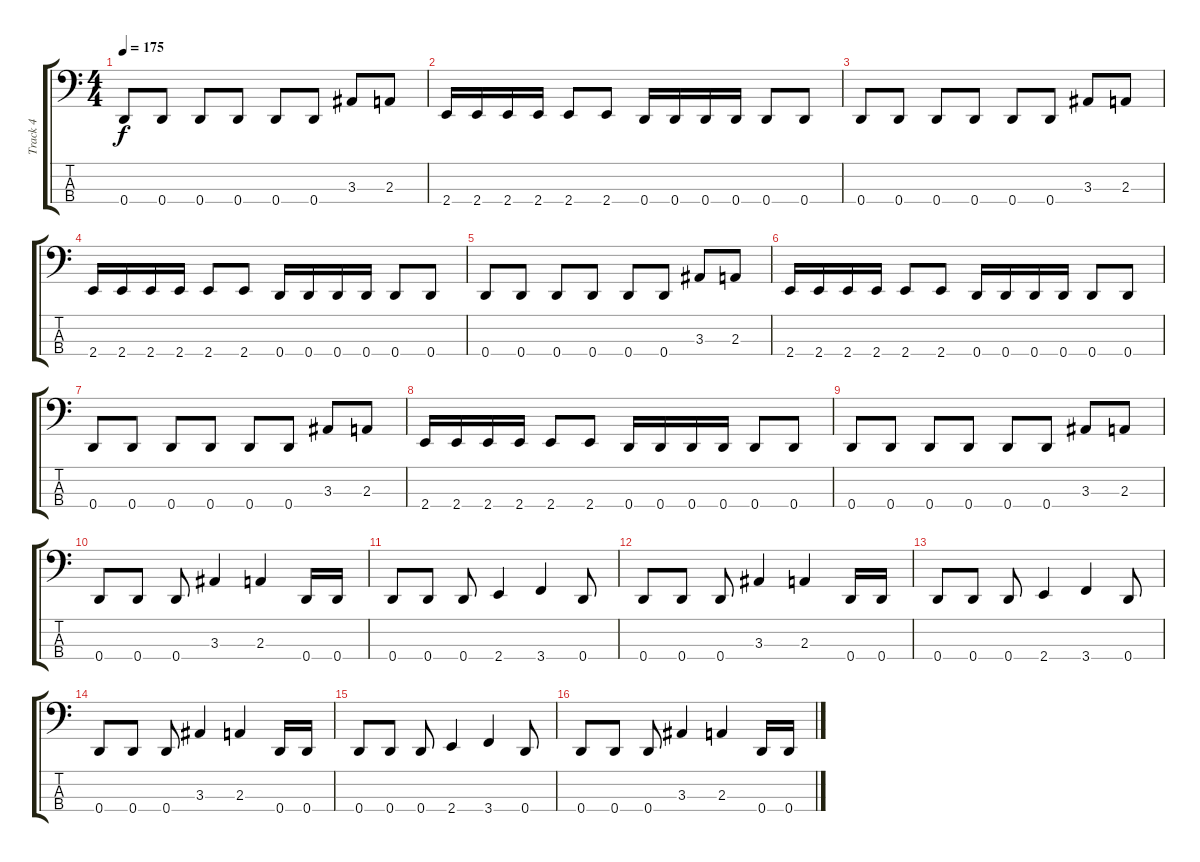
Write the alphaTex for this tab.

\track ("Track 4" "Track 4") {instrument electricbasspick}
\staff {score tabs}
\tuning (F2 C2 G1 D1) {hide}
\ts (4 4)
\tempo 175
\clef f4
\ks c
0.4.8{dy f} 0.4.8 0.4.8 0.4.8 0.4.8 0.4.8 3.3.8 2.3.8 |
2.4.16 2.4.16 2.4.16 2.4.16 2.4.8 2.4.8 0.4.16 0.4.16 0.4.16 0.4.16 0.4.8 0.4.8 |
0.4.8 0.4.8 0.4.8 0.4.8 0.4.8 0.4.8 3.3.8 2.3.8 |
2.4.16 2.4.16 2.4.16 2.4.16 2.4.8 2.4.8 0.4.16 0.4.16 0.4.16 0.4.16 0.4.8 0.4.8 |
0.4.8 0.4.8 0.4.8 0.4.8 0.4.8 0.4.8 3.3.8 2.3.8 |
2.4.16 2.4.16 2.4.16 2.4.16 2.4.8 2.4.8 0.4.16 0.4.16 0.4.16 0.4.16 0.4.8 0.4.8 |
0.4.8 0.4.8 0.4.8 0.4.8 0.4.8 0.4.8 3.3.8 2.3.8 |
2.4.16 2.4.16 2.4.16 2.4.16 2.4.8 2.4.8 0.4.16 0.4.16 0.4.16 0.4.16 0.4.8 0.4.8 |
0.4.8 0.4.8 0.4.8 0.4.8 0.4.8 0.4.8 3.3.8 2.3.8 |
0.4.8 0.4.8 0.4.8 3.3.4 2.3.4 0.4.16 0.4.16 |
0.4.8 0.4.8 0.4.8 2.4.4 3.4.4 0.4.8 |
0.4.8 0.4.8 0.4.8 3.3.4 2.3.4 0.4.16 0.4.16 |
0.4.8 0.4.8 0.4.8 2.4.4 3.4.4 0.4.8 |
0.4.8 0.4.8 0.4.8 3.3.4 2.3.4 0.4.16 0.4.16 |
0.4.8 0.4.8 0.4.8 2.4.4 3.4.4 0.4.8 |
0.4.8 0.4.8 0.4.8 3.3.4 2.3.4 0.4.16 0.4.16
